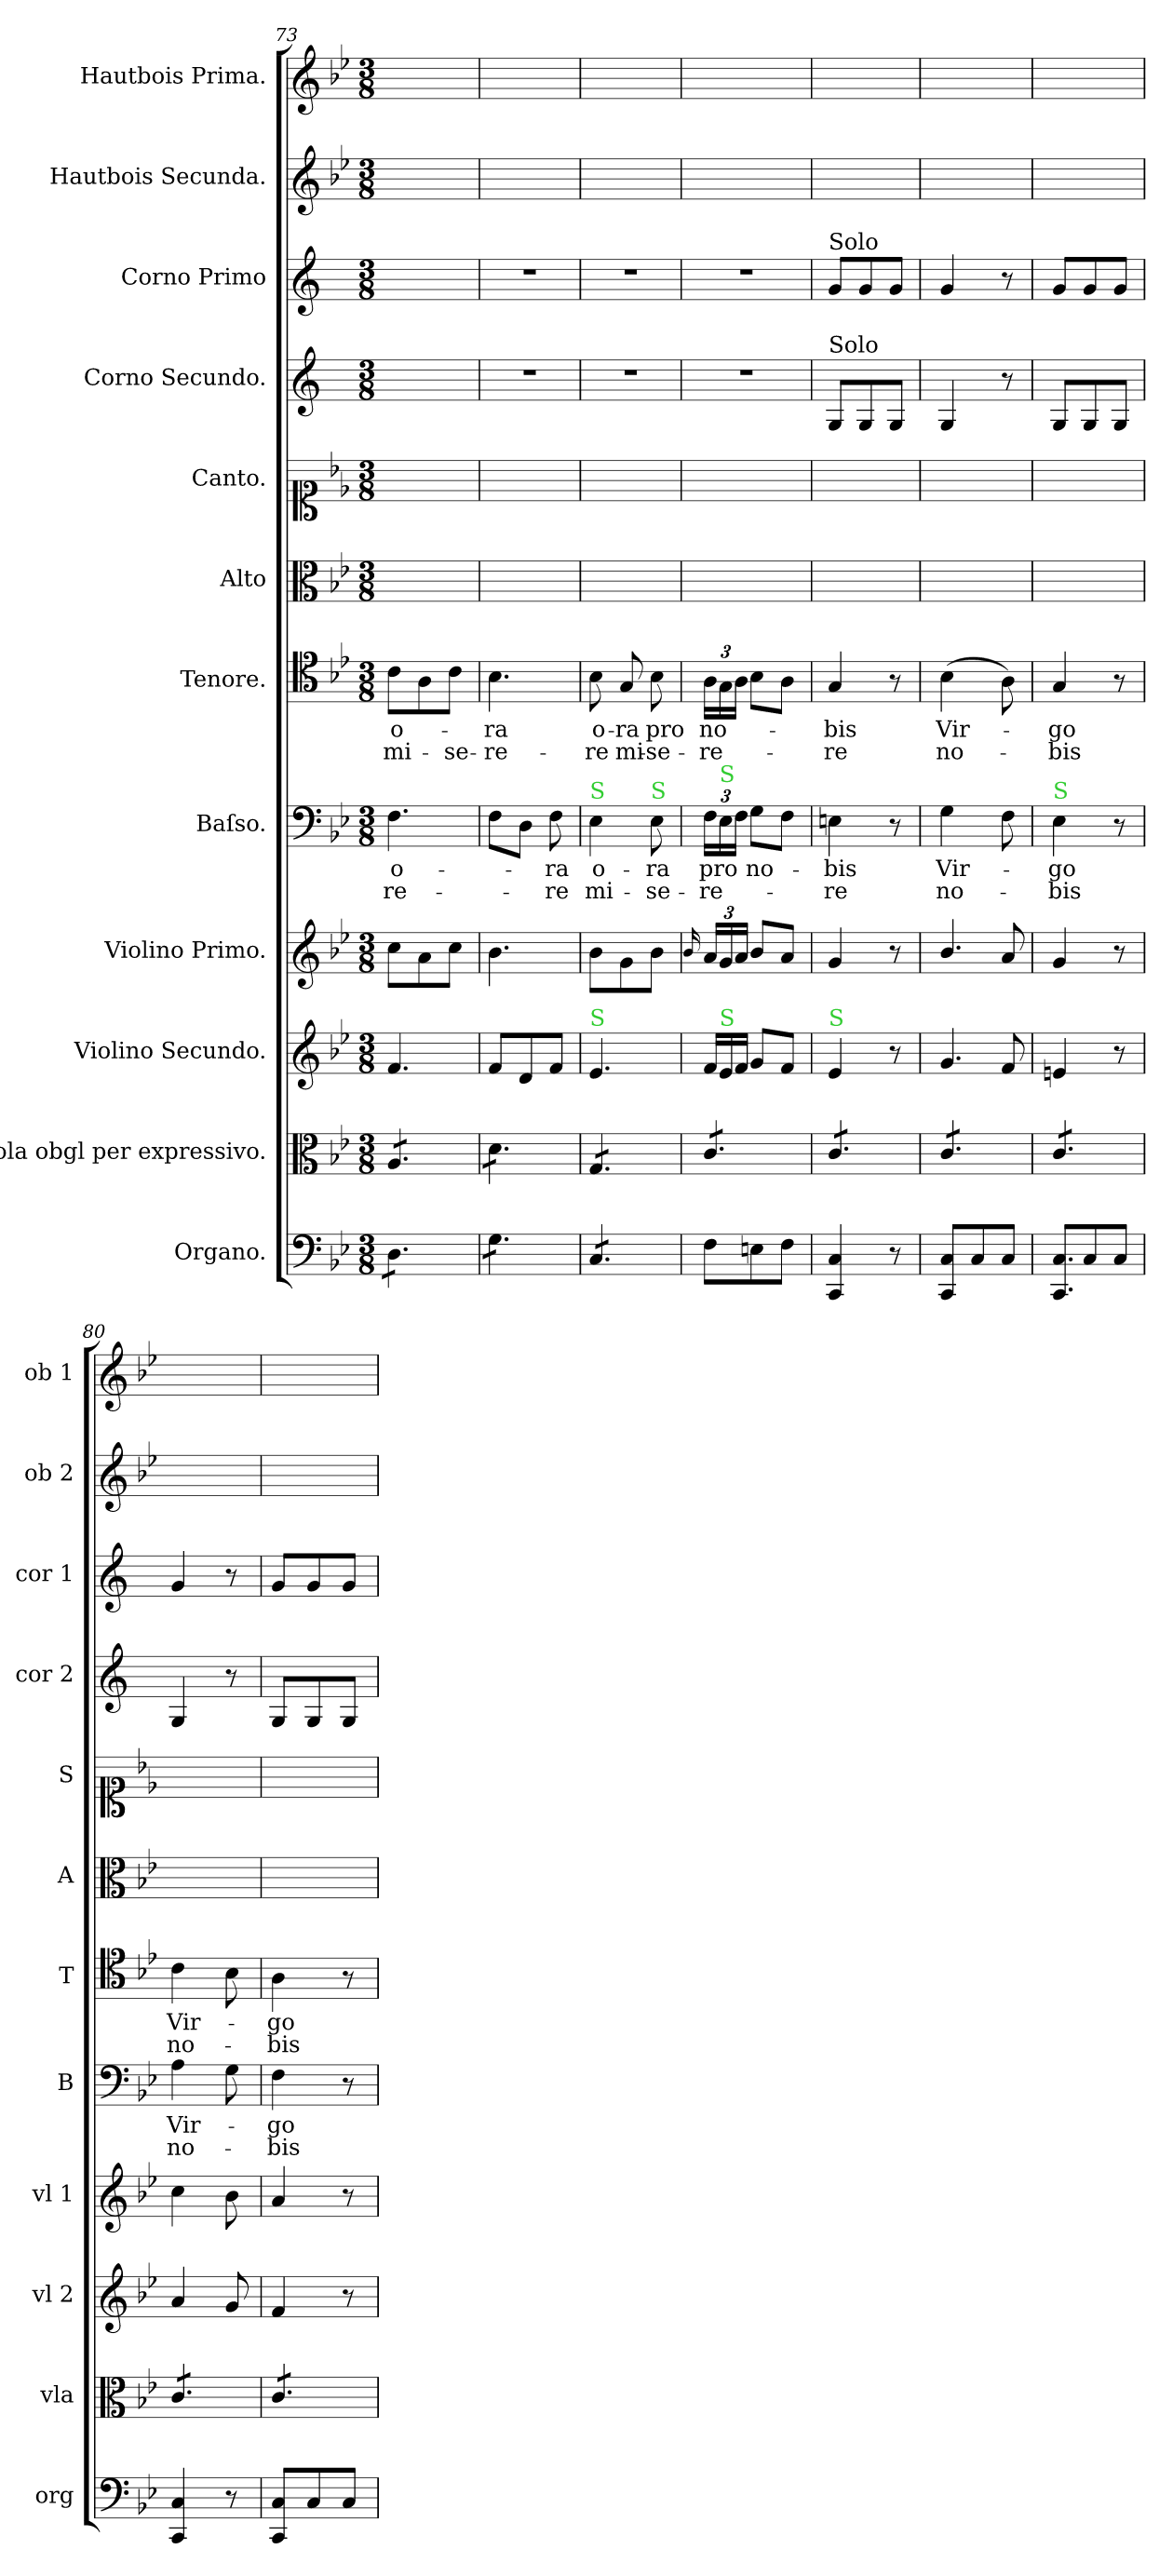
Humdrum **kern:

**kern	**kern	**kern	**kern	**kern	**text	**text	**kern	**text	**text	**kern	**kern	**kern	**kern	**kern	**kern
*part12	*part11	*part10	*part9	*part8	*part8	*part8	*part7	*part7	*part7	*part6	*part5	*part4	*part3	*part2	*part1
*staff12	*staff11	*staff10	*staff9	*staff8	*staff8	*staff8	*staff7	*staff7	*staff7	*staff6	*staff5	*staff4	*staff3	*staff2	*staff1
*I"Organo.	*I"Viola obgl per expressivo.	*I"Violino Secundo.	*I"Violino Primo.	*I"Baſso.	*	*	*I"Tenore.	*	*	*I"Alto	*I"Canto.	*I"Corno Secundo.	*I"Corno Primo	*I"Hautbois Secunda.	*I"Hautbois Prima.
*I'org	*I'vla	*I'vl 2	*I'vl 1	*I'B	*	*	*I'T	*	*	*I'A	*I'S	*I'cor 2	*I'cor 1	*I'ob 2	*I'ob 1
*clefF4	*clefC3	*clefG2	*clefG2	*clefF4	*	*	*clefC4	*	*	*clefC3	*clefC1	*clefG2	*clefG2	*clefG2	*clefG2
*	*	*	*	*	*	*	*	*	*	*	*	*ITrd4c7	*ITrd4c7	*	*
*k[b-e-]	*k[b-e-]	*k[b-e-]	*k[b-e-]	*k[b-e-]	*	*	*k[b-e-]	*	*	*k[b-e-]	*k[b-e-]	*k[b-]	*k[b-]	*k[b-e-]	*k[b-e-]
*B-:	*B-:	*B-:	*B-:	*B-:	*	*	*B-:	*	*	*B-:	*B-:	*	*	*B-:	*B-:
*M3/8	*M3/8	*M3/8	*M3/8	*M3/8	*	*	*M3/8	*	*	*M3/8	*M3/8	*M3/8	*M3/8	*M3/8	*M3/8
=73	=73	=73	=73	=73	=73	=73	=73	=73	=73	=73	=73	=73	=73	=73	=73
!	!	!	!	!	!	!	!	!LO:LY:i	!	!	!	!	!	!	!
*tremolo	*	*	*	*	*	*	*	*	*	*	*	*	*	*	*
*	*tremolo	*	*	*	*	*	*	*	*	*	*	*	*	*	*
8D\L	8A/L	4.f/	8cc\L	4.F\	o-	-re-	8c\L	o-	mi-	4.ryy	4.ryy	4.ryy	4.ryy	4.ryy	4.ryy
8D\	8A/	.	8a\	.	.	.	8A\	.	.	.	.	.	.	.	.
8D\J	8A/J	.	8cc\J	.	.	.	8c\J	.	-se-	.	.	.	.	.	.
=74	=74	=74	=74	=74	=74	=74	=74	=74	=74	=74	=74	=74	=74	=74	=74
!	!	!	!	!	!	!	!	!LO:LY:i	!	!	!	!	!	!	!
8G\L	8d\L	8f/L	4.b-\	8F\L	.	.	4.B-\	-ra	-re-	4.ryy	4.ryy	4.r	4.r	4.ryy	4.ryy
8G\	8d\	8d/	.	8D\J	.	.	.	.	.	.	.	.	.	.	.
8G\J	8d\J	8f/J	.	8F\	-ra	-re	.	.	.	.	.	.	.	.	.
=75	=75	=75	=75	=75	=75	=75	=75	=75	=75	=75	=75	=75	=75	=75	=75
!	!	!	!	!LO:TX:a:color=limegreen:t=S	!	!	!	!	!	!	!	!	!	!	!
!	!	!LO:TX:a:color=limegreen:t=S	!	!	!	!	!	!	!	!	!	!	!	!	!
!	!	!	!	!	!LO:LY:i	!	!	!LO:LY:i	!	!	!	!	!	!	!
8C/L	8G/L	4.e-/	8b-\L	4E-\	o-	mi-	8B-\	o-	-re	4.ryy	4.ryy	4.r	4.r	4.ryy	4.ryy
!	!	!	!	!	!	!	!	!LO:LY:i	!	!	!	!	!	!	!
8C/	8G/	.	8g\	.	.	.	8G/	-ra	mi-	.	.	.	.	.	.
!	!	!	!	!LO:TX:a:color=limegreen:t=S	!	!	!	!	!	!	!	!	!	!	!
!	!	!	!	!	!LO:LY:i	!	!	!	!	!	!	!	!	!	!
8C/J	8G/J	.	8b-\J	8E-\	-ra	-se-	8B-\	pro	-se-	.	.	.	.	.	.
*Xtremolo	*	*	*	*	*	*	*	*	*	*	*	*	*	*	*
=76	=76	=76	=76	=76	=76	=76	=76	=76	=76	=76	=76	=76	=76	=76	=76
.	.	.	16qqb-/	.	.	.	.	.	.	.	.	.	.	.	.
*	*	*Xtuplet	*	*	*	*	*	*	*	*	*	*	*	*	*
8F\L	8c/L	24f/LL	24a/LL	24F\LL	pro	-re-	24A\LL	no-	-re-	4.ryy	4.ryy	4.r	4.r	4.ryy	4.ryy
!	!	!	!	!LO:TX:a:color=limegreen:t=S	!	!	!	!	!	!	!	!	!	!	!
!	!	!LO:TX:a:color=limegreen:t=S	!	!	!	!	!	!	!	!	!	!	!	!	!
.	.	24e-/	24g/	24E-\	.	.	24G\	.	.	.	.	.	.	.	.
.	.	24f/JJ	24a/JJ	24F\JJ	.	.	24A\JJ	.	.	.	.	.	.	.	.
8En\	8c/	8g/L	8b-/L	8G\L	no-	.	8B-\L	.	.	.	.	.	.	.	.
8F\J	8c/J	8f/J	8a/J	8F\J	.	.	8A\J	.	.	.	.	.	.	.	.
=77	=77	=77	=77	=77	=77	=77	=77	=77	=77	=77	=77	=77	=77	=77	=77
!	!	!	!	!	!	!	!	!	!	!	!	!	!LO:TX:a:t=Solo	!	!
!	!	!	!	!	!	!	!	!	!	!	!	!LO:TX:a:t=Solo	!	!	!
!	!	!LO:TX:a:color=limegreen:t=S	!	!	!	!	!	!	!	!	!	!	!	!	!
4CC/ 4C/	8c/L	4e-/	4g/	4En\	-bis	-re	4G/	-bis	-re	4.ryy	4.ryy	8C/L	8c/L	4.ryy	4.ryy
.	8c/	.	.	.	.	.	.	.	.	.	.	8C/	8c/	.	.
8r	8c/J	8r	8r	8r	.	.	8r	.	.	.	.	8C/J	8c/J	.	.
=78	=78	=78	=78	=78	=78	=78	=78	=78	=78	=78	=78	=78	=78	=78	=78
!LO:N:vis=4.	!	!LO:N:vis=4.	!LO:N:vis=4.	!	!	!	!	!	!	!	!	!	!	!	!
*^	*	*	*	*	*	*	*	*	*	*	*	*	*	*	*
8CC/ 8C/	4.CC/yy	8c/L	4g/	4b-/	4G\	Vir-	no-	(4B-\	Vir-	no-	4.ryy	4.ryy	4C/	4c/	4.ryy	4.ryy
8C/	.	8c/	.	.	.	.	.	.	.	.	.	.	.	.	.	.
8C/J	.	8c/J	8f/	8a/	8F\	.	.	8A\)	.	.	.	.	8r	8r	.	.
=79	=79	=79	=79	=79	=79	=79	=79	=79	=79	=79	=79	=79	=79	=79	=79	=79
!	!	!	!	!	!LO:TX:a:color=limegreen:t=S	!	!	!	!	!	!	!	!	!	!	!
!LO:N:vis=4.	!	!	!	!	!	!	!	!	!	!	!	!	!	!	!	!
8CC/ 8C/	4.CC/yy	8c/L	4en/	4g/	4E-\	-go	-bis	4G/	-go	-bis	4.ryy	4.ryy	8C/L	8c/L	4.ryy	4.ryy
8C/	.	8c/	.	.	.	.	.	.	.	.	.	.	8C/	8c/	.	.
8C/J	.	8c/J	8r	8r	8r	.	.	8r	.	.	.	.	8C/J	8c/J	.	.
*v	*v	*	*	*	*	*	*	*	*	*	*	*	*	*	*	*
=80	=80	=80	=80	=80	=80	=80	=80	=80	=80	=80	=80	=80	=80	=80	=80
!	!	!	!	!	!LO:LY:i	!LO:LY:i	!	!	!LO:LY:i	!	!	!	!	!	!
4CC/ 4C/	8c/L	4a/	4cc\	4A\	Vir-	no-	4c\	Vir-	no-	4.ryy	4.ryy	4C/	4c/	4.ryy	4.ryy
.	8c/	.	.	.	.	.	.	.	.	.	.	.	.	.	.
8r	8c/J	8g/	8b-\	8G\	.	.	8B-\	.	.	.	.	8r	8r	.	.
=81	=81	=81	=81	=81	=81	=81	=81	=81	=81	=81	=81	=81	=81	=81	=81
!	!	!	!	!	!LO:LY:i	!LO:LY:i	!	!	!LO:LY:i	!	!	!	!	!	!
8CC/ 8C/L	8c/L	4f/	4a/	4F\	-go	-bis	4A\	-go	-bis	4.ryy	4.ryy	8C/L	8c/L	4.ryy	4.ryy
8C/	8c/	.	.	.	.	.	.	.	.	.	.	8C/	8c/	.	.
8C/J	8c/J	8r	8r	8r	.	.	8r	.	.	.	.	8C/J	8c/J	.	.
*	*Xtremolo	*	*	*	*	*	*	*	*	*	*	*	*	*	*
=	=	=	=	=	=	=	=	=	=	=	=	=	=	=	=
*-	*-	*-	*-	*-	*-	*-	*-	*-	*-	*-	*-	*-	*-	*-	*-
